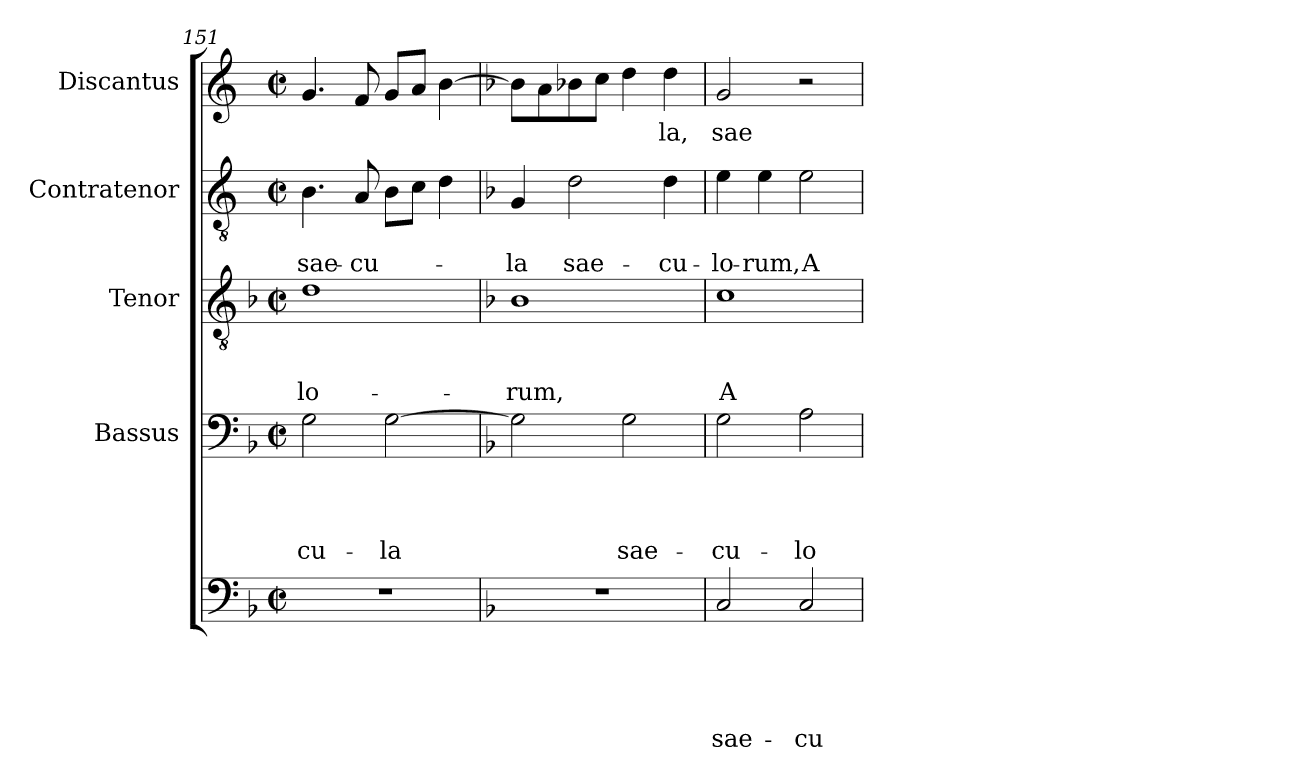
**kern	**text	**text	**text	**text	**text	**kern	**text	**text	**text	**text	**kern	**text	**text	**text	**kern	**text	**text	**kern	**text
*part5	*part5	*part5	*part5	*part5	*part5	*part4	*part4	*part4	*part4	*part4	*part3	*part3	*part3	*part3	*part2	*part2	*part2	*part1	*part1
*staff5	*staff5	*staff5	*staff5	*staff5	*staff5	*staff4	*staff4	*staff4	*staff4	*staff4	*staff3	*staff3	*staff3	*staff3	*staff2	*staff2	*staff2	*staff1	*staff1
*	*	*	*	*	*	*I"Bassus	*	*	*	*	*I"Tenor	*	*	*	*I"Contratenor	*	*	*I"Discantus	*
*clefF4	*	*	*	*	*	*clefF4	*	*	*	*	*clefGv2	*	*	*	*clefGv2	*	*	*clefG2	*
*k[b-]	*	*	*	*	*	*k[b-]	*	*	*	*	*k[b-]	*	*	*	*k[]	*	*	*k[]	*
*F:	*	*	*	*	*	*F:	*	*	*	*	*F:	*	*	*	*C:	*	*	*C:	*
*M2/2	*	*	*	*	*	*M2/2	*	*	*	*	*M2/2	*	*	*	*M2/2	*	*	*M2/2	*
*met(c|)	*	*	*	*	*	*met(c|)	*	*	*	*	*met(c|)	*	*	*	*met(c|)	*	*	*met(c|)	*
=151	=151	=151	=151	=151	=151	=151	=151	=151	=151	=151	=151	=151	=151	=151	=151	=151	=151	=151	=151
!	!	!	!	!	!	!	!	!	!	!LO:LY:b	!	!	!	!LO:LY:b:rj	!	!	!LO:LY:b	!	!
1r	.	.	.	.	.	2G\	.	.	.	-cu-	1d	.	.	-lo-	4.B\	.	sae-	4.g/	.
!	!	!	!	!	!	!	!	!	!	!	!	!	!	!	!	!	!LO:LY:b	!	!
.	.	.	.	.	.	.	.	.	.	.	.	.	.	.	8A/	.	-cu-	8f/	.
!	!	!	!	!	!	!	!	!	!	!LO:LY:b	!	!	!	!	!	!	!	!	!
.	.	.	.	.	.	[>2G\	.	.	.	-la	.	.	.	.	8B\L	.	.	8g/L	.
.	.	.	.	.	.	.	.	.	.	.	.	.	.	.	8c\J	.	.	8a/J	.
.	.	.	.	.	.	.	.	.	.	.	.	.	.	.	4d\	.	.	[>4b\	.
!!LO:PB:g=z
=152	=152	=152	=152	=152	=152	=152	=152	=152	=152	=152	=152	=152	=152	=152	=152	=152	=152	=152	=152
*	*	*	*	*	*	*	*	*	*	*	*	*	*	*	*k[b-]	*	*	*k[b-]	*
*	*	*	*	*	*	*	*	*	*	*	*	*	*	*	*F:	*	*	*F:	*
!	!	!	!	!	!	!	!	!	!	!	!	!	!	!LO:LY:b:rj	!	!	!LO:LY:b	!	!
1r	.	.	.	.	.	2G\]	.	.	.	.	1B-	.	.	-rum,	4G/	.	-la	8b\L]	.
.	.	.	.	.	.	.	.	.	.	.	.	.	.	.	.	.	.	8a\	.
!	!	!	!	!	!	!	!	!	!	!	!	!	!	!	!	!	!LO:LY:b	!	!
.	.	.	.	.	.	.	.	.	.	.	.	.	.	.	2d\	.	sae-	8b-\	.
.	.	.	.	.	.	.	.	.	.	.	.	.	.	.	.	.	.	8cc\J	.
!	!	!	!	!	!	!	!	!	!	!LO:LY:b	!	!	!	!	!	!	!	!	!
.	.	.	.	.	.	2G\	.	.	.	sae-	.	.	.	.	.	.	.	4dd\	.
!	!	!	!	!	!	!	!	!	!	!	!	!	!	!	!	!	!LO:LY:b	!	!LO:LY:b
.	.	.	.	.	.	.	.	.	.	.	.	.	.	.	4d\	.	-cu-	4dd\	-la,
=153	=153	=153	=153	=153	=153	=153	=153	=153	=153	=153	=153	=153	=153	=153	=153	=153	=153	=153	=153
!	!	!	!	!	!LO:LY:b	!	!	!	!	!LO:LY:b	!	!	!	!LO:LY:b:rj	!	!	!LO:LY:b	!	!LO:LY:b
2C/	.	.	.	.	sae-	2G\	.	.	.	-cu-	1c	.	.	A-	4e\	.	-lo-	2g/	sae-
!	!	!	!	!	!	!	!	!	!	!	!	!	!	!	!	!	!LO:LY:b	!	!
.	.	.	.	.	.	.	.	.	.	.	.	.	.	.	4e\	.	-rum,	.	.
!	!	!	!	!	!LO:LY:b	!	!	!	!	!LO:LY:b	!	!	!	!	!	!	!LO:LY:b	!	!
2C/	.	.	.	.	-cu-	2A\	.	.	.	-lo-	.	.	.	.	2e\	.	A-	2r	.
=	=	=	=	=	=	=	=	=	=	=	=	=	=	=	=	=	=	=	=
*-	*-	*-	*-	*-	*-	*-	*-	*-	*-	*-	*-	*-	*-	*-	*-	*-	*-	*-	*-
